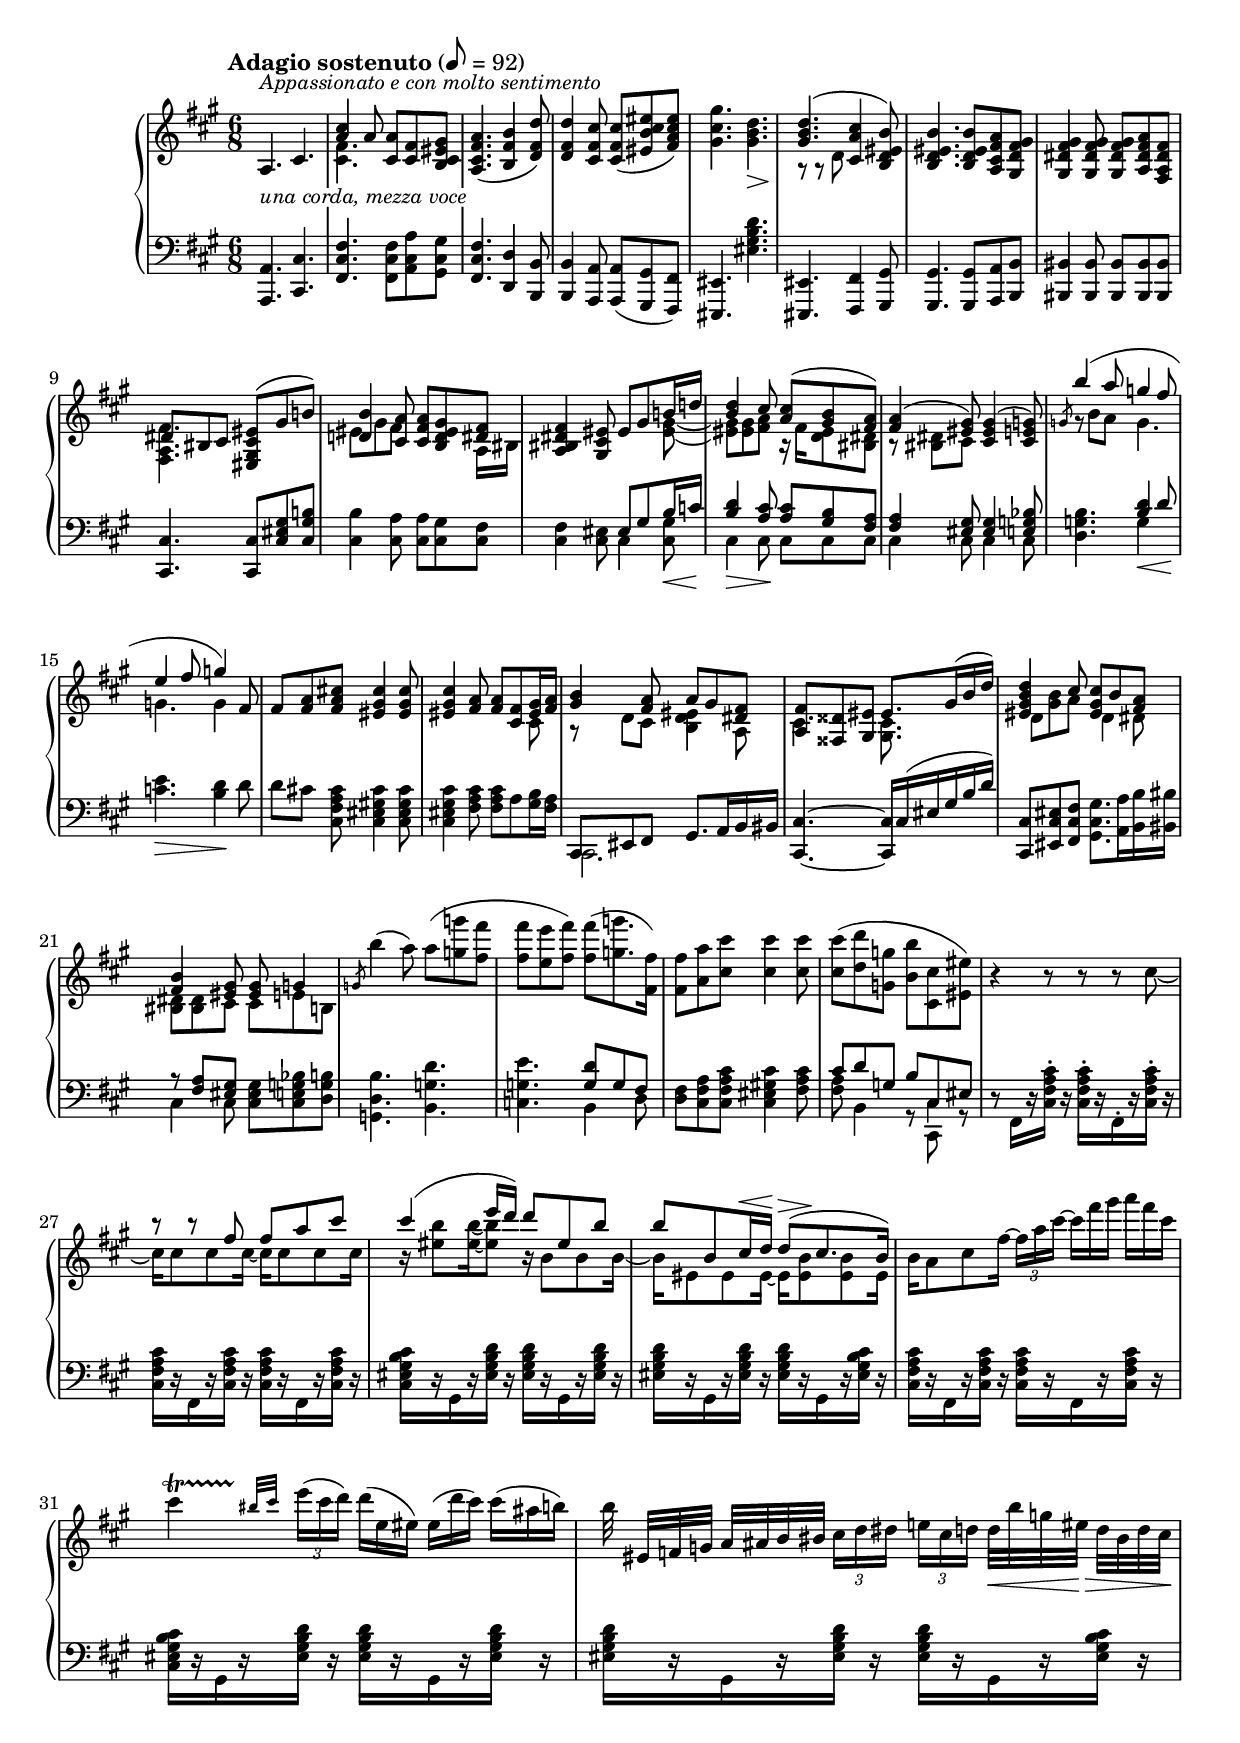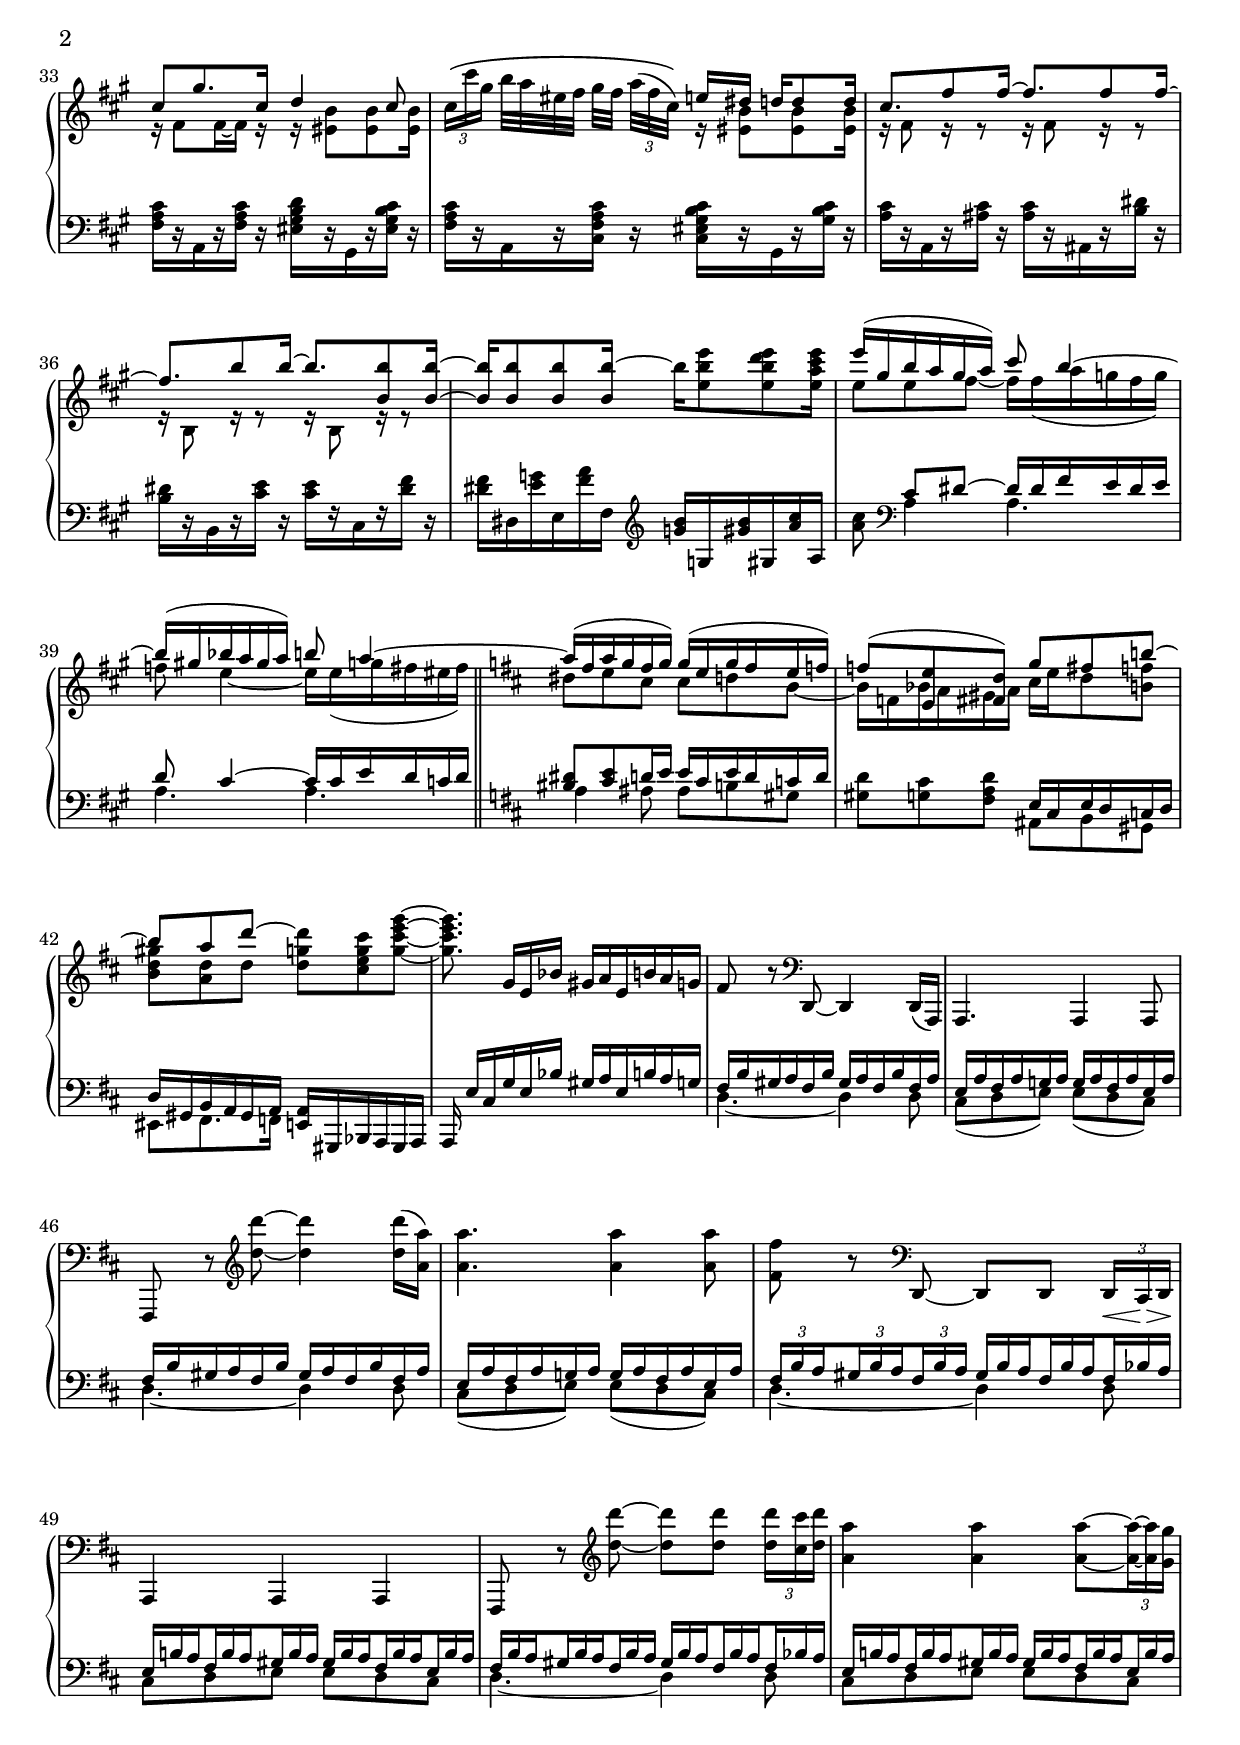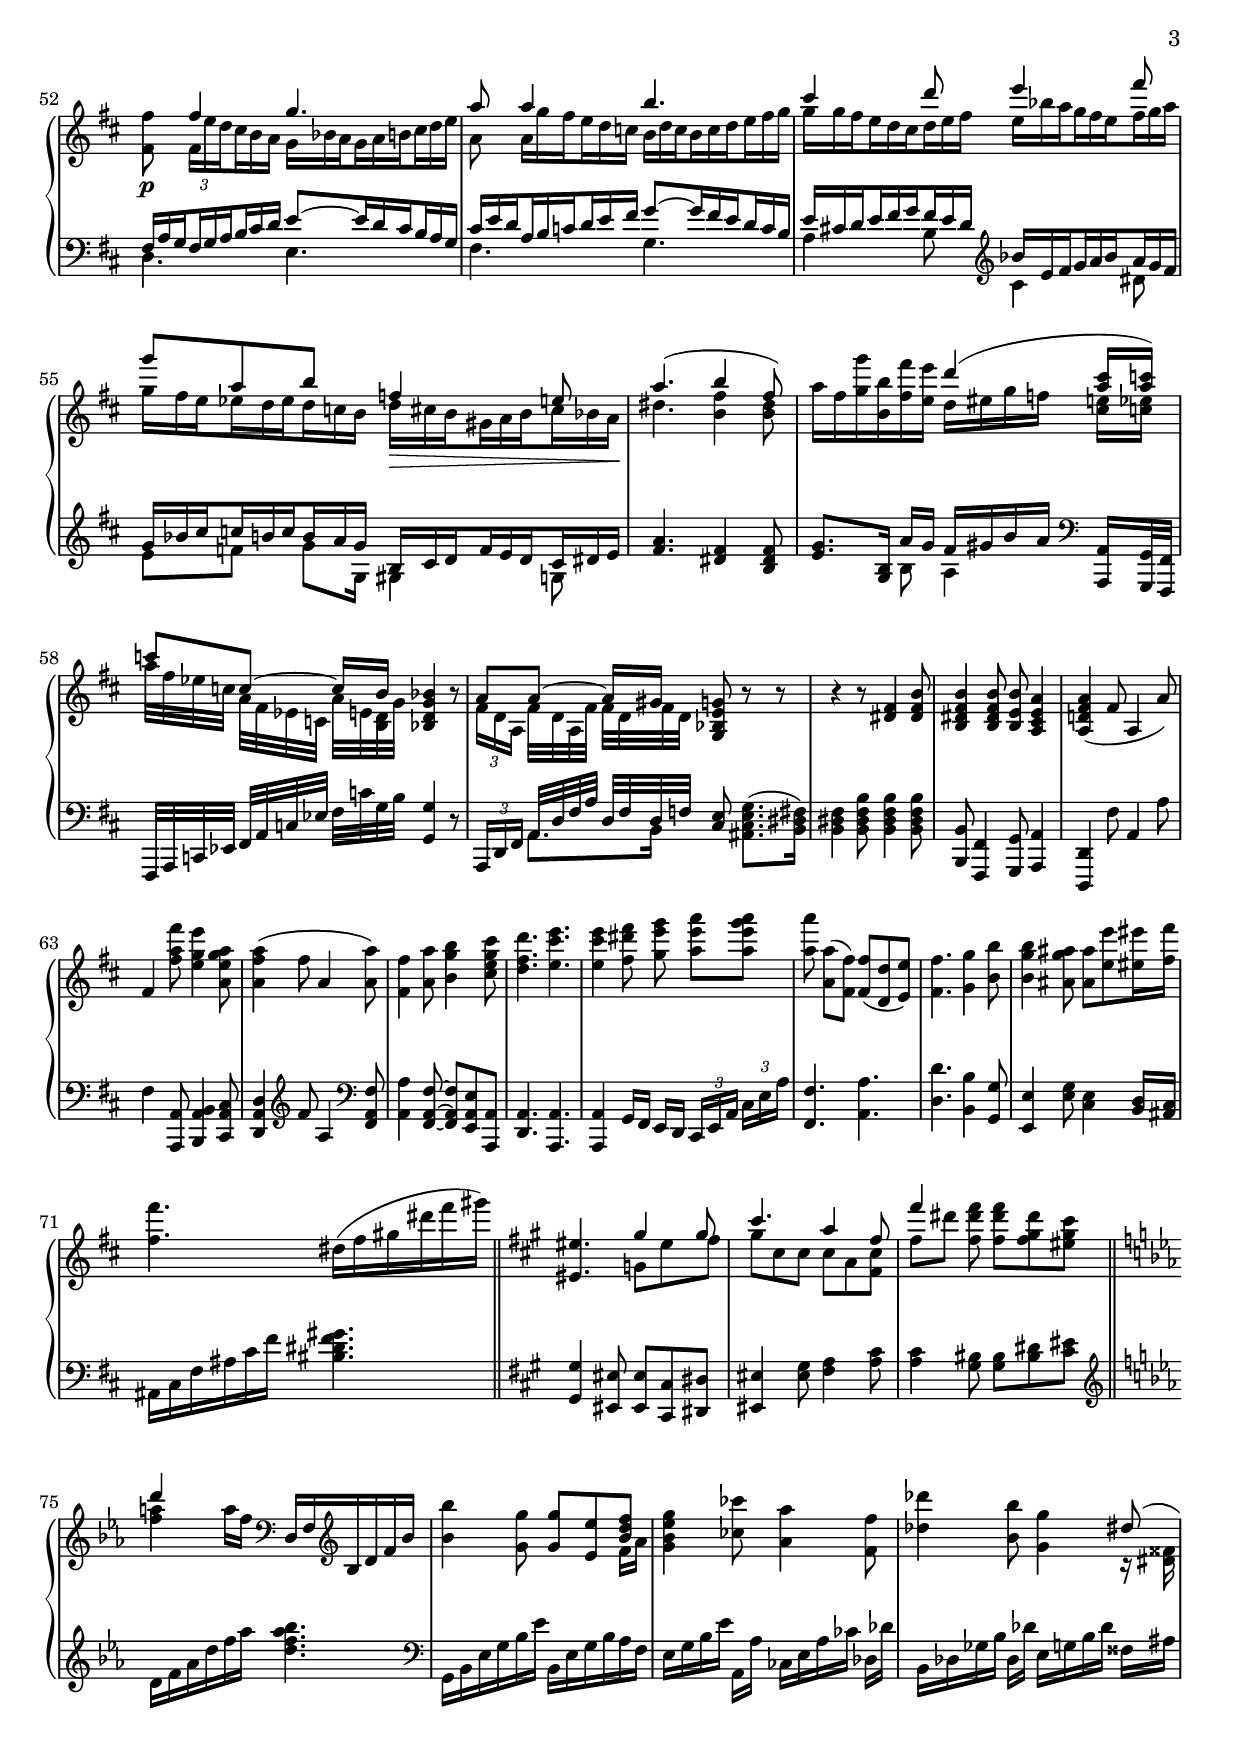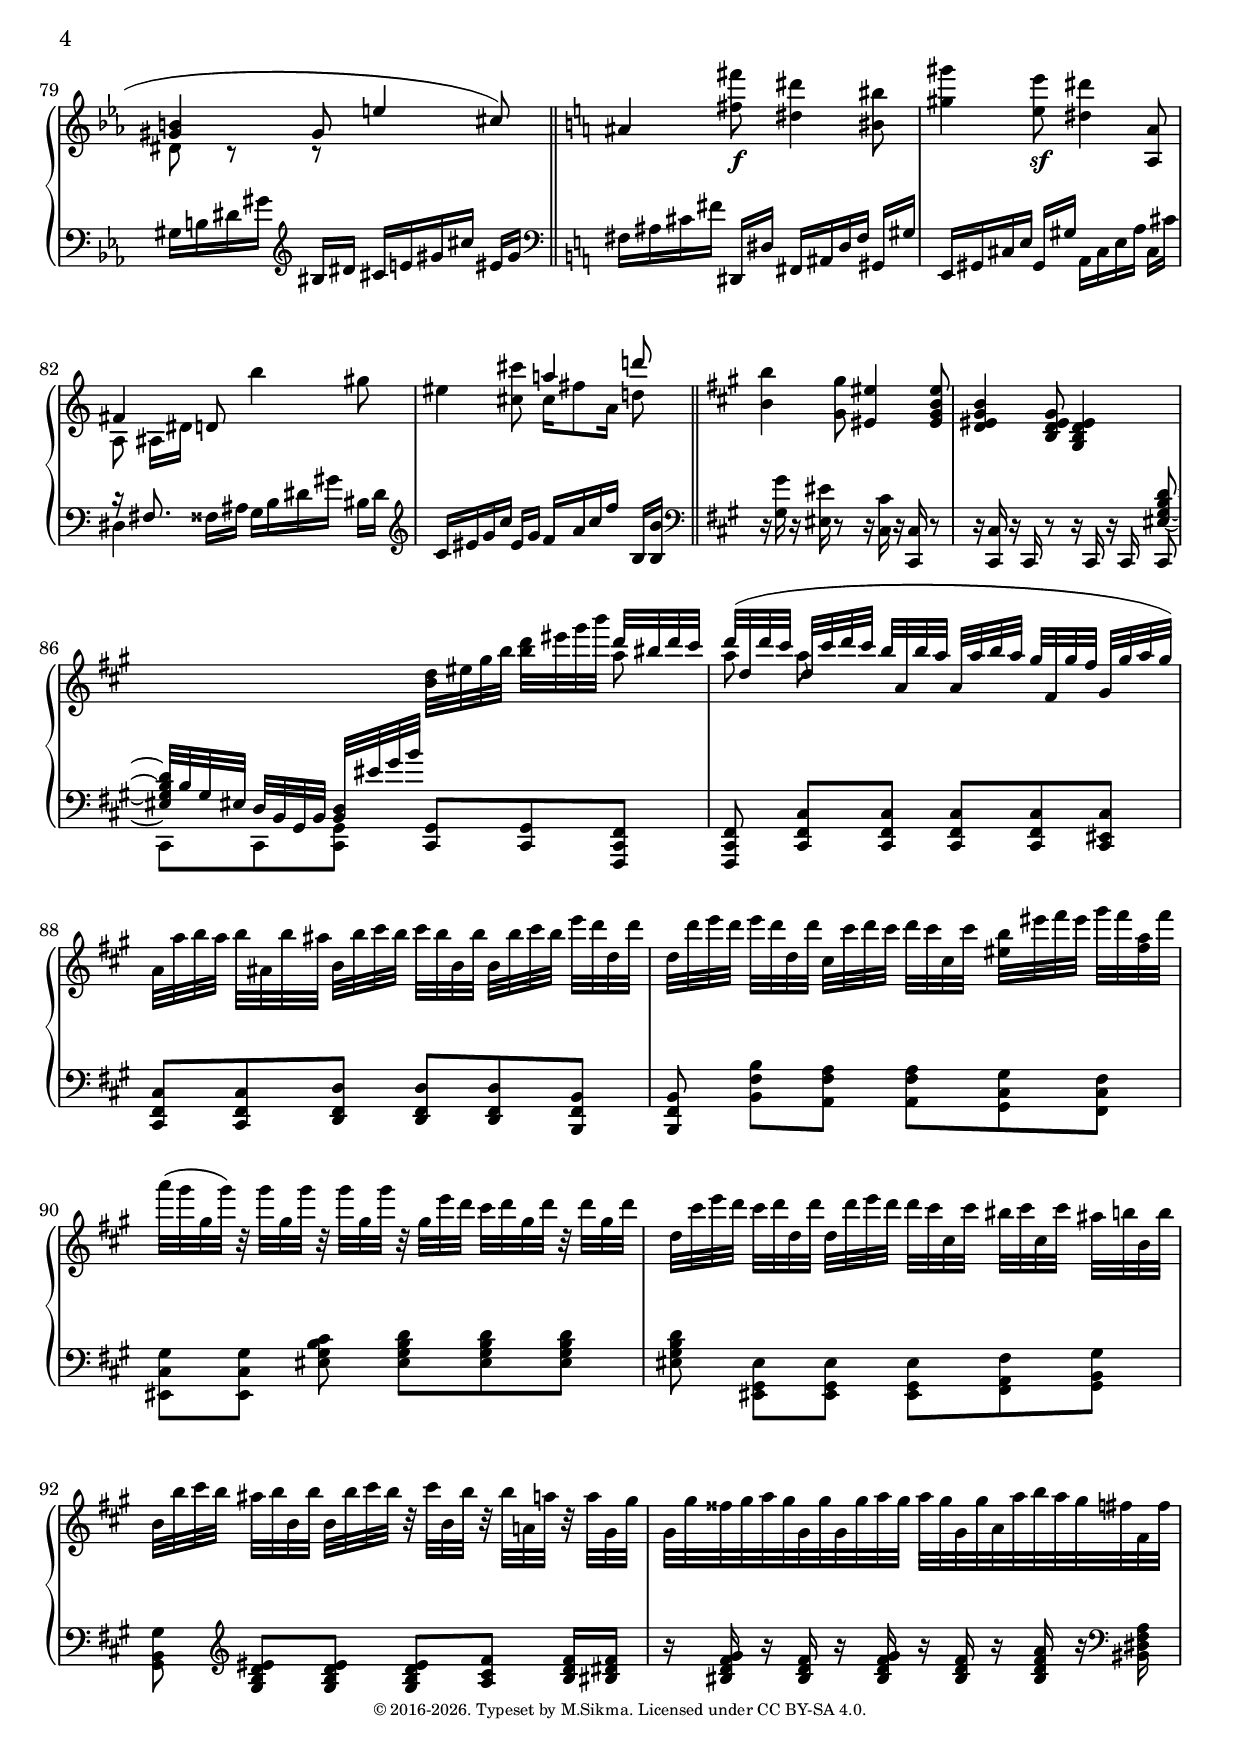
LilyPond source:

%===========================================================================
%    Piano Sonata Op.106 (L.Beethoven) - III
%===========================================================================
%
%    (C) 2016-2017, Michiel Sikma <michiel@sikma.org>
%    Licensed under CC BY-SA 4.0.
%
%---------------------------------------------------------------------------

\version "2.19.42"
\include "sonata-op106-includes.ily"

%---------------------------------------------------------------------------
%    III. Adagio sostenuto
%---------------------------------------------------------------------------

three-section-one = {
  \key fis \minor
  \time 6/8
  \tempo "Adagio sostenuto" 8 = 92
}

\bookpart {
  \paper {
    markup-system-spacing = \std-padding-page-n
    bookTitleMarkup = \std-title-markup-page-n-no-titles
  }
  \header {
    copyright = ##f
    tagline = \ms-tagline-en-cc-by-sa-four
  }
  \score {
    \new PianoStaff \with {
      \std-staff-spacing
    } <<
      \set PianoStaff.connectArpeggios = ##t
      %---------------------------------------------------------------------
      %    Right hand
      %---------------------------------------------------------------------
      \new Staff = "right" \with {
        \std-magnification
        \stdDynSize
        midiInstrument = "acoustic grand"
      } {
        \clef treble \relative c'' {
          \three-section-one
          a,4.^\markup { \italic "Appassionato e con molto sentimento" }_\markup { \whiteout { \italic "una corda, mezza voce" } }
          cis4. |
          <<
            \relative c'' {
              <a cis>4 a8 s4.
            }
            \\
            \relative c' {
              <cis fis>4. \stemUp
              <cis a'>8 <cis fis>8 <b cis eis gis>8
            }
          >> |
          <a cis fis a>4._( <b fis' b>4 <d fis d'>8) |
          4 <cis fis cis'>8 8_( <eis b' cis eis> <fis a cis eis>) |
          <gis cis gis'>4.
        }
        \relative c'' {
          <<
            {
              \stemDown <gis b d>4.\> \stemUp <gis d' b>4.\!^( <cis, a' cis>4 <b d eis b'>8) |
              4.
            }
            \\
            \relative c' {
              s4. | a8\rest a8\rest d8
            }
          >>
          <b d eis b'>8 <a cis fis a>8 <gis d' fis gis>8 |
          <gis dis' fis gis>4 8 8 <a dis fis a>8 <fis a dis fis>8 |
          <<
            \relative c' {
              % TODO shift these notes to the right
              dis8 bis cis
            }
            \\
            \relative c {
              <fis a fis'>4.
            }
          >>
          <eis gis cis eis>8^( gis' b!) |
          <<
            \relative c' {
              <d! b'>4 <cis a'>8
            }
            \\
            \relative c' {
              eis8-[ gis fis]
            }
          >>
          <<
            \relative c' {
              <cis fis a>8 <b d eis gis> <dis fis> |
              <a bis dis fis>4 <gis cis eis>8
              eis'8-[ gis b!16 d!] |
              <b d>4 cis8 <a cis>8^( <gis b>8 <fis a>8) |
              <fis a>4^( <eis gis>8) <cis eis gis>4^( <cis e g>8) |
              \slashedGrace g'8
              \once \override Slur.positions = #'(4.8 . 3.7)
              \once \override Slur.eccentricity = #0.75
              \once \override Slur.height-limit = #4.5
              b'4^( a8 g4 fis8 |
              e4 fis8 g4) fis,8 |
              fis8-[ <fis a> <fis a cis!>] <eis gis cis>4 8 |
              <<
                \relative c' {
                  <eis gis cis>4 <fis a>8 8-[ <cis fis>8 <eis gis>16 <fis a>16] |
                  <gis b>4 <fis a>8 a8-[ gis <dis fis>] |
                  <a fis'>8-[ <fisis disis'>8 <gis eis'>8] eis'8.-[ gis16^( b d]) |
                  <eis, gis b d>4 cis'8 <eis, gis cis>8 b' <fis a>8 |
                  <fis b>4 <eis gis>8 8 g4 |
                  \stemNeutral
                  \slashedGrace g8 b'4^( a8)
                  \once \override Slur.positions = #'(5.2 . 3.5)
                  \once \override Slur.height-limit = #4.5
                  \once \override Slur.eccentricity = #-1.05
                  a8^( <g g'>8 <fis fis'> | 8 <e e'> <fis fis'>)
                  % Todo fix slur
                  % Todo lower the dot
                  \once \override Slur.height-limit = #13.5
                  \once \override Slur.eccentricity = #0.25
                  \once \override Slur.positions = #'(6.0 . 4.3)
                  <fis fis'>^(
                  g8.
                  <fis, fis'>16) |
                  <fis fis'>8 <a a'>8 <cis cis'>8 4 8 |
                  \once \override Slur.height-limit = #4.5
                  <cis cis'>8^( <d d'> <g, g'> <b b'> <cis, cis'> <eis eis'>)
                }
                \\
                \relative c' {
                  s4 s8 s8 s8 cis8 |
                  a8\rest d8-[ cis] <b d eis>4 a8 |
                  cis4. <gis cis>8. s8. |
                  d'8-[ <gis b>8 a8] d,4 dis8 |
                  <bis dis>8 8 cis cis e b
                }
                \\
                \relative c'''' {
                  s2. |
                  s2. |
                  s2. |
                  s2. |
                  s2. |
                  s2. |
                  s8 s8 s8 s8
                  % Cheating a little bit here. We made this note a 4 instead of 8.
                  % This way it looks correctly. We only put this here because
                  % we need to move only this note's dot down one position.
                  \once \override Dots.extra-offset = #'(0 . -1)
                  \voiceOne
                  \stemDown
                  g4.
                }
              >> |
            }
            \\
            \relative c' {
              s8 s8 a16-[ bis] |
              s4 s8 s4 <eis_~ gis_~>8 |
              <eis! gis>8 <eis gis> <fis a>
              b,16\rest fis'16 <d eis>8 <bis dis>8 |
              b8\rest <bis dis>8-[ cis] s4. |
              g'8\rest b8 a g4. |
              g4. g4 s8 |
            }
          >> |
          r4 r8 r8 r8
          <<
            \relative c''' {
              s8 | b8\rest b8\rest fis8 fis a cis |
              \once \override Slur.height-limit = #4
              \once \override Slur.positions = #'(5.8 . 3.7)
              cis4^( e16-[ d]) d8 eis, b' |
              % todo: make these cresc/decresc a bit nicer
              b8 b, cis16^\< d\! d8^( cis8. b16)
            }
            \\
            \relative c'' {
              cis8_~ | cis16 8 8 16_~ 16 8 8 16 |
              b16\rest <eis b'>8 <eis_~ b'_~>16 8 b16\rest b8 8 b16_~ |
              b16 eis,8 8 eis16_~ 16^\> <eis b'>8\! 8 eis16
            }
          >> |
          b16 a8 cis fis16^~
          \tuplet 3/2 { fis16-[ a cis16^~] }
          \implicitTuplets
          \tuplet 3/2 { cis16-[ fis gis] }
          \tuplet 3/2 { a-[ fis cis] } |
          \afterGrace cis4\startTrillSpan { bis32\stopTrillSpan cis }
          \explicitTuplets
          \tuplet 3/2 { e16-[^( cis d)] }
          \implicitTuplets
          \tuplet 3/2 { d16-[^( e, eis)] }
          \tuplet 3/2 { eis16-[^( d' cis)] }
          \tuplet 3/2 { cis16-[^( ais b]) } |
          b32
          eis,,32-[ f g] a-[ ais b bis]
          \explicitTuplets
          \tuplet 3/2 { cis16-[ d dis] }
          \tuplet 3/2 { e!16-[ cis d] }
          d32-[\< b' g eis]\!\> d-[ bis d cis]\! |
          <<
            \relative c'' {
              \override Tie.minimum-length = #2.5
              cis8 gis'8. cis,16 d4 cis8 |
              \tupletDown
              \stemNeutral
              \tuplet 3/2 { cis16-[^\( cis' gis] }
              b32-[ a eis fis]
              gis-[ fis]
              \tuplet 3/2 { a-[^( fis cis]^)\) }
              \stemUp
              e16-[ dis] d16-[ 8 16] |
              cis8.-[ fis8 16]^~ 8.-[ 8 16]^~ |
              8.-[ b8 16]^~ 8.-[ <b, b'>8 <b^~ b'^~>16] |
              <b b'>16-[ 8 8 <b b'^~>16]
              \stemNeutral
              b'16 <e, b' e>8
              % Note: Henle has an extra neutral on d, but I don't see the need.
              <e b' d e>8
              <e a cis e>16 |
              \stemUp
              e'16-[^( gis, b a gis a]) cis8 b4^~ |
              b16^( gis! bes a gis a) b8
              % todo: make tie nicer
              a4^~ |
              a16^( fis a g fis g) g^( e g fis e f) |
              f8^( <e, e'> <fis d'>) g' fis b!^~ |
              b8 a d^~ \stemNeutral <d, g d'> <cis e g cis> <g'_~ cis_~ e^~ g^~> |
              8. g,16-[ e bes'] gis-[ a e b' a g]
            }
            \\
            \relative c' {
              e16\rest fis8 fis16_~ fis16 e16\rest e16\rest <eis b'>8 8 16 |
              \noBreak
              s4. e16\rest <eis b'>8 8 16 |
              e16\rest fis8 e16\rest e8\rest e16\rest fis8 e16\rest e8\rest |
              e16\rest b8 e16\rest e8\rest e16\rest b8 e16\rest e8\rest |
              s2. |
              e'8 e fis_~ fis16 16_( a g fis g) |
              f8 e4_~ e16 e_( g fis eis fis) |
              \bar "||"
              \key b \minor
              dis8 e cis cis d b_~ |
              b16 f bes a gis a cis e d8 <b f'> |
              <b d gis>8 <a d>
              % Note: first edition ties the following to to the next d.
              % Henle notes this is probably an engraving error.
              d s4. |
            }
          >> |
          fis,8 r8 \clef bass
          d,,8_~ d4 d16_( a) |
          a4. a4 a8 |
          fis8 r8 \clef treble
          <d''''_~ d'^~>8 <d d'>4 <d d'>16^( <a a'>) |
          <a a'>4. 4 8 |
          <fis fis'>8 r8 \clef bass
          d,,8_~ d8-[ d8] \tuplet 3/2 { d16\< cis\> d\! } |
          a4 4 4 |
          fis8 r8 \clef treble
          <d''''_~ d'^~>8 <d d'>8-[ <d d'>8] \tuplet 3/2 { <d d'>16 <cis cis'> <d d'> } |
          \hideTupletBracket
          <a a'>4 4 <a_~ a'^~>8 \tuplet 3/2 { <a_~ a'^~>16 16 <g g'> } |
          <fis fis'>8\p
          <<
            \relative c'' {
              fis4 g4. |
              a8 a4 b4. |
              cis4 d8 e4 fis8 |
              g8 a,8 b f4 e8
            }
            \\
            \relative c' {
              \hideTupletBracket
              \set subdivideBeams = ##t
              \tuplet 3/2 { fis16 e' d }
              \implicitTuplets
              \tuplet 3/2 { cis b a }
              \tuplet 3/2 { g bes a }
              \tuplet 3/2 { g a b }
              \tuplet 3/2 { cis d e }
              |
              a,8\noBeam
              \tuplet 3/2 { a16 g' fis }
              \tuplet 3/2 { e d c }
              \tuplet 3/2 { b d c }
              \tuplet 3/2 { b c d }
              \tuplet 3/2 { e fis g }
              |
              \tuplet 3/2 { g g fis }
              \tuplet 3/2 { e d cis }
              \tuplet 3/2 { d e fis }
              \tuplet 3/2 { e bes' a }
              \tuplet 3/2 { g fis e }
              \tuplet 3/2 { fis g a }
              |
              \tuplet 3/2 { g fis e }
              \tuplet 3/2 { es d es }
              \tuplet 3/2 { d c b }
              \tuplet 3/2 { d\> cis b }
              \tuplet 3/2 { gis a b }
              \tuplet 3/2 { cis bes a\! }
              |
            }
          >>
          <<
            \relative c''' {
              a4.^( b4 fis8) |
              s4 s8
              \once \override Slur.height-limit = #3
              \once \override Slur.positions = #'(0 . 3.7)
              d'4^( <a cis>16-[ <a c>]) |
              c8-[ c,^~] c16-[ b] s4 s8 |
              a8-[ 8^~] a16-[ gis] s4 s8 |
            }
            \\
            \relative c'' {
              dis4. <b fis'>4 <b dis>8 |
              \set subdivideBeams = ##f
              a'16-[ fis <g g'> <b, b'> <fis' fis'> <e e'>]
              d-[ eis g f] <cis e>16-[ <c es>] |
              a'32-[ fis es c] a-[ fis es c] a'-[ e <b d> g'] \stemNeutral <bes, d g bes>4 \relative c'' b8\rest |
              \stemDown
              \explicitTuplets
              \tuplet 3/2 { fis'16-[ d a] }
              fis'32-[ d a fis']
              fis d fis d
              \stemNeutral
              <g, bes e g>8 \relative c'' { b8\rest b8\rest } |
            }
          >> |
          r4 r8 <dis fis>4 <dis fis b>8 |
          <b dis fis b>4 8 <b e b'>8 <a cis e a>4 |
          <a d! fis a>4_( fis'8 a,4 a'8) |
          fis4 <fis' a fis'>8 <e g e'>4 <a, e' g a>8 |
          <a fis' a>4^( fis'8 a,4 <a a'>8) |
          <fis fis'>4 <a a'>8 <b g' b>4 <cis e g cis>8 |
          <d fis d'>4. <e cis' e>4. |
          % As per original edition.
          4 <fis dis' fis>8 <g e' g>8 <a e' a>8-[ <a e' a g>8] |
          <a a'>8 <a, a'>-[^( <fis fis'>)] <fis fis'>_( <d d'> <e e'>) |
          <fis fis'>4. <g g'>4 <b b'>8 |
          <b g' b>4 <ais g' ais>8 <ais ais'>8-[ <e' e'> <eis eis'>16 <fis fis'>16] |
          <fis fis'>4.
          \once \override Slur.height-limit = #4
          dis16^( fis gis dis' fis gis) |
          \bar "||"
          \key fis \minor
          <eis,, eis'>4.
          <<
            \relative c'' {
              gis'4 gis8 |
              cis4. a4 fis8 |
              fis'4 s4 s4 |
            }
            \\
            \relative c'' {
              g8 eis' fis |
              gis8 cis, cis cis a <fis cis'> |
              fis'8-[ dis'] <fis, dis' fis> <fis dis' fis>-[ <fis gis dis'> <eis gis cis>] |
            }
          >>
          \bar "||"
          \key es \major
          <<
            \relative c''' {
              d4 s8 s4. |
              \stemDown
              <bes, bes'>4 <g g'>8
              \stemUp
              <g g'> <es es'> <bes' d f> |
            }
            \\
            \relative c'' {
              <f a>4 a16 f
              \clef bass
              \stemNeutral
              \relative c { d16-[ f }
              \clef treble
              \relative c' { bes d f bes] } |
              \stemDown
              s4 s8 s4 f,16 as |
            }
          >> |
          <g bes es g>4 <ces ces'>8 <as as'>4 <f f'>8 |
          <des' des'>4 <bes bes'>8 <g g'>4 
          <<
            \relative c'' {
              \once \override Slur.height-limit = #4
              \once \override Slur.positions = #'(3.0 . 2.4)
              dis8^( |
              <gis, b>4 gis8 e'4 cis8) |
              \bar "||"
              \key a \minor
              ais4 \stemNeutral <fis' fis'>8\f <dis dis'>4 <bis bis'>8 |
              <gis' gis'>4 <e e'>8\sf <dis dis'>4 <a, a'>8 |
              fis'4 d8 b''4 gis8 |
              eis4 <cis cis'>8 \stemUp a'!4 d!8 |
            }
            \\
            \relative c' {
              c16\rest <dis fisis>16 |
              dis8 c8\rest c8\rest s4 s8 |
              s2. |
              s2. |
              a8 ais16-[ dis] s4 s4 |
              s4 s8 cis'16-[ fis8 a,16] d!8 |
            }
          >> |
          \bar "||"
          \key fis \minor
          <b b'>4 <gis gis'>8 <eis eis'>4 <eis gis b eis>8 |
          <d eis gis b>4 <b d eis gis>8 <gis b d eis>4
          \change Staff = "left"
          \voiceOne
          \stemUp <eis_~ gis_~ b^~ d^~>8 |
          32-[ b' gis eis] d-[ b gis b] <b d>-[ eis' gis b]
          \change Staff = "right"
          \oneVoice
          <b d>-[ eis gis b] <d b>-[ eis gis b]
          <<
            \relative c''' {
              d32-[ bis d cis] |
              \once \override Slur.height-limit = #4
              d-[^( d, d' cis]
              d,-[ cis' d cis]
              b-[ a, b' a]
              a,-[ a' b a]
              gis-[ fis, gis' fis]
              gis,-[ gis' a gis]) |
            }
            \\
            \relative c''' {
              a8 |
              a8 % todo fix this note
              a
            }
          >> |
          a,,32-[ a' b a]
          b32-[ ais, b' ais]
          b,32-[ b' cis b]
          cis-[ b b, b']
          b,-[ b' cis b]
          e-[ d d, d']
          |
          d,-[ d' e d]
          e-[ d d, d']
          cis,-[ cis' d cis]
          d-[ cis cis, cis']
          <eis, b'>-[ eis' fis eis]
          gis-[ fis <fis, a> fis']
          |
          a-[^( gis gis, gis'])
          r32 gis-[ gis, gis']
          r32 gis-[ gis, gis']
          r32 gis,-[ e' d]
          cis-[ d gis, d']
          r32 d-[ gis, d']
          |
          d,-[ cis' e d]
          cis-[ d d, d']
          d,-[ d' e d]
          d-[ cis cis, cis']
          bis-[ cis cis, cis']
          ais-[ b b, b']
          |
          b,-[ b' cis b]
          ais-[ b b, b']
          b,-[ b' cis b]
          r32 cis-[ b, b']
          r32 b-[ a,! a'!]
          r32 a-[ gis, gis']
          |
          gis,-[ gis' fisis gis a gis gis, gis' gis, gis' a gis]
          a-[ gis gis, gis' a, a' b a gis fis fis, fis']
          |
        }
      }
      %---------------------------------------------------------------------
      %    Left hand
      %---------------------------------------------------------------------
      \new Staff = "left" \with {
        \std-magnification
        \stdDynSize
        midiInstrument = "acoustic grand"
      } {
        \clef bass \relative c, {
          \three-section-one
          <a a'>4. <cis cis'>4. |
          <fis cis' fis>4. \stemDown <fis cis' fis>8 <a cis a'>8 <gis cis gis'>8 |
          \stemUp <fis cis' fis>4.
          \stemNeutral
          <d d'>4 <b b'>8 | 4 <a a'>8 8_( <gis gis'> <fis fis'>) |
          <eis eis'>4. <eis''! gis b d>4. |
          <eis,, eis'>4. <fis fis'>4 <gis gis'>8 |
          <gis gis'>4. <gis gis'>8 <a a'>8 <b b'>8 |
          <bis bis'>4 8 8 8 8 |
          <cis cis'>4. <cis cis'>8 <cis' eis gis>8 <cis gis' b!>8 |
          <cis b'>4 <cis a'>8 8 <cis gis'> <cis fis> |
          4 <cis eis>8
          <<
            \relative c {
              eis8 gis b16 c16 |
              <b d>4 <a cis>8 8 <gis b>8 <fis a>8 |
              4 <eis gis>8 4 <e g bes>8
            }
            \\
            \relative c {
              cis4 <cis gis'>8\< |
              cis4\> 8\! 8 8 8 |
              4 8 4 8
            }
          >> |
          <d g b>4.
          <<
            \relative c' {
              <b d>4 d8
            }
            \\
            \relative c' {
              g4\< s8 |
              <c e>4.\> <b d>4\! d8
            }
          >> |
          d'8-[ cis!8] <cis, fis a cis>8 <cis eis gis! cis>4 8 |
          <cis eis gis cis>4 <fis a cis>8 8-[ a <gis b>16 <fis a>16] |
          <<
            \relative c, {
              cis8 eis fis gis8.-[ a16 b bis] |
              s2. |
              s2. |
              a'8\rest <a fis>8-[ <eis gis>] s4. |
              s2. |
              s4. <g d'>8 g fis |
              s2. |
              cis'8 d g, b cis, eis
            }
            \\
            \relative c, {
              % Note: purposely left un-merged.
              cis2. |
              \stemNeutral
              <cis_~ cis'^~>4. 16-[ cis'^( eis gis b d)] |
              <cis,, cis'>8 <eis cis' eis>8 <fis cis' fis>8
              <gis cis gis'>8.-[ <a a'>16 <b b'>16 <bis bis'>16] |
              \stemDown cis4 cis8 <cis eis gis>8 <cis e g bes>8 <d g b>8 |
              <g, d' b'>4. <b g' d'>4. |
              <c g' e'>4.
              b4 d8 |
              <d fis>8 <cis fis a>8 <cis fis a cis>8 <cis eis gis! cis>4 <fis a cis>8 |
              <fis a>8 b,4 g8\rest s8 g8\rest
            }
            \\
            \relative c {
              s2. |
              s2. |
              s2. |
              s2. |
              s2. |
              s2. |
              s2. |
              s4 s8 s8 \voiceOne \stemDown
              \once \override Voice.Stem.length = #3.8
              cis4
            }
            \\
            \relative c, {
              s2. |
              s2. |
              s2. |
              s2. |
              s2. |
              s2. |
              s2. |
              s4 s8 s8 \voiceOne \stemDown cis8
            }
          >> |
          r8
          % Exactly as original edition.
          fis,16-[ r16 <cis' fis a cis>16-.] r16
          <cis fis a cis>16-.-[ r16 fis,16-. r16 <cis' fis a cis>16-.] r16 |
          <cis fis a cis>16-[ r16 fis,16 r16 <cis' fis a cis>16] r16
          <cis fis a cis>16-[ r16 fis,16 r16 <cis' fis a cis>16] r16 |
          <cis eis gis b cis>16-[ r16 gis16 r16 <eis' gis b d>16] r16
          <eis gis b d>16-[ r16 gis,16 r16 <eis' gis b d>16] r16 |
          <eis gis b d>16-[ r16 gis,16 r16 <eis' gis b d>16] r16
          <eis gis b d>16-[ r16 gis,16 r16 <eis' gis b cis>16] r16 |
          <cis fis a cis>16-[ r16 fis,16 r16 <cis' fis a cis>16] r16
          <cis fis a cis>16-[ r16 fis,16 r16 <cis' fis a cis>16] r16 |
          <cis eis gis b cis>16-[ r16 gis16 r16 <eis' gis b d>16] r16
          <eis gis b d>16-[ r16 gis,16 r16 <eis' gis b d>16] r16 |
          <eis gis b d>16-[ r16 gis,16 r16 <eis' gis b d>16] r16
          <eis gis b d>16-[ r16 gis,16 r16 <eis' gis b cis>16] r16 |
          <fis a cis>16-[ r16 a,16 r16 <fis' a cis>16] r16
          <eis gis b d>16-[ r16 gis,16 r16 <eis' gis b cis>16] r16 |
          <fis a cis>16-[ r16 a,16 r16 <cis fis a cis>16] r16
          <cis eis gis b cis>16-[ r16 gis16 r16 <gis' b cis>16] r16 |
          <a cis>16-[ r16 a, r16 <ais' cis>16] r16
          <ais cis>16-[ r16 ais, r16 <b' dis>16] r16 |
          <b dis>16-[ r16 b, r16 <cis' e>16] r16
          <cis e>16-[ r16 cis, r16 <dis' fis>16] r16 |
          <dis fis>16-[ dis, <e' g> e, <fis' a>16 fis,]
          \clef treble
          <g' b>16-[ g, <gis' b> gis, <a' cis> a,] |
          <a' cis>8
          % Note: first edition stays in treble a bit longer.
          % Either is usable.
          \clef bass
          <<
            \relative c' {
              cis8 dis^~ dis16 dis fis e dis e |
              d8 cis4^~ cis16 cis e d c d |
              \key b \minor
              <bis dis>8-[ <cis e> d16 e] e16 cis e d c d |
              s4. e,16 cis e d c d |
              d gis, b a gis a <a e> gis, bes a gis a |
              a16 e''-[ cis g' e bes'] gis-[ a e b' a g] |
              fis b gis a fis b gis a fis b fis a |
              e a fis a g! a g a fis a e a |
              fis b gis a fis b gis a fis b fis a |
              e a fis a g! a g a fis a e a |
              \set subdivideBeams = ##t
              \hideTupletBracket
              \explicitTuplets
              \tuplet 3/2 { fis b a }
              \tuplet 3/2 { gis b a }
              \tuplet 3/2 { fis b a }
              \implicitTuplets
              \tuplet 3/2 { gis b a }
              \tuplet 3/2 { fis b a }
              \tuplet 3/2 { fis bes a }
              |
              \tuplet 3/2 { e b'! a }
              \tuplet 3/2 { fis b a }
              \tuplet 3/2 { gis b a }
              \tuplet 3/2 { gis b a }
              \tuplet 3/2 { fis b a }
              \tuplet 3/2 { e b' a }
              |
              \tuplet 3/2 { fis b a }
              \tuplet 3/2 { gis b a }
              \tuplet 3/2 { fis b a }
              \tuplet 3/2 { gis b a }
              \tuplet 3/2 { fis b a }
              \tuplet 3/2 { fis bes a }
              |
              \tuplet 3/2 { e b'! a }
              \tuplet 3/2 { fis b a }
              \tuplet 3/2 { gis b a }
              \tuplet 3/2 { gis b a }
              \tuplet 3/2 { fis b a }
              \tuplet 3/2 { e b' a }
              |
              \tuplet 3/2 { fis16 a g }
              \tuplet 3/2 { fis g a }
              \tuplet 3/2 { b cis d }
              e8^~
              \tuplet 3/2 { e16 d cis }
              \tuplet 3/2 { b a g }
              |
              \tuplet 3/2 { cis e d }
              \tuplet 3/2 { a b c }
              \tuplet 3/2 { d e fis }
              g8^~
              \tuplet 3/2 { g16 fis e }
              \tuplet 3/2 { d c b }
              |
              \tuplet 3/2 { e cis! d }
              \tuplet 3/2 { e fis g }
              \tuplet 3/2 { fis e d }
              \clef treble
              \tuplet 3/2 { bes' e, fis }
              \tuplet 3/2 { g a bes }
              \tuplet 3/2 { a g fis }
              |
              \tuplet 3/2 { g bes cis }
              \tuplet 3/2 { c b c }
              \tuplet 3/2 { b a g }
              \tuplet 3/2 { b, cis d }
              \tuplet 3/2 { f e d }
              \tuplet 3/2 { cis dis e }
            }
            \\
            \relative c' {
              a4 a4. |
              a4. a4. |
              a4 ais8 8 b gis |
              <gis d'>8 <g cis> <fis a d> ais,8 b gis |
              eis8 fis8. f16 s4 s8 |
              s2. |
              d'4._~ d4 d8 |
              cis8_( d e) e_( d cis) |
              d4._~ d4 d8 |
              cis8_( d e) e_( d cis) |
              d4._~ d4 d8 |
              cis8 d e e d cis |
              d4._~ d4 d8 |
              cis8 d e e d cis |
              d4. e4. |
              fis4. g4. |
              a4 b8 cis4 dis8 |
              e8-[ f8] \implicitTuplets \tuplet 3/2 { g8-[ g,16] } gis4 g8
            }
          >>
          <fis a>4. <dis fis>4 <b dis fis>8 |
          <<
            \relative c' {
              <e g>8.-[ <g, b>16] a'16-[ g] fis-[ gis b a]
              \clef bass
              <a,,, a'>16 <g g'>32 <fis fis'>
            }
            \\
            \relative c' {
              s8. s16 b8 a4 
            }
          >> |
          fis,,32-[ a c es] fis-[ a c es] fis-[ c' g b] \stemUp <g, g'>4 \stemNeutral r8 |
          <<
            \relative c, {
              \stemUp
              \tuplet 3/2 { a16 d fis }
              a32-[ d fis a]
              d,-[ fis d f]
              <cis e>8 \stemNeutral <ais cis e g>8.-[^( <b dis fis>16]) |
            }
            \\
            \relative c {
              \mergeDifferentlyDottedOn
              s8 a8.-[ b16]
            }
          >>
          <b dis fis>4 <b dis fis b>8 4 8 |
          <b, b'>8 <fis fis'>4 <g g'>8 <a a'>4 |
          <d, d'>4 fis''8 a,4 a'8 |
          fis4 <a,, a'>8 <b a' b>4 <cis a' cis>8 |
          <d a' d>4 \clef treble
          fis''8 a,4 \clef bass
          <fis, a fis'>8 |
          % Beams as per original edition.
          <a a'>4 <fis_~ a^~ fis'^~>8 8-[ <e a e'>8 <a, a'>8] |
          <d a'>4. <a a'>4. |
          4 g'16-[ fis] e-[ d]
          \explicitTuplets
          \tupletUp
          \tuplet 3/2 { cis-[ e a] }
          \tuplet 3/2 { cis-[ e a] }
          \implicitTuplets
          |
          <fis, fis'>4. <a a'>4. |
          <d d'>4. <b b'>4 <g g'>8 |
          <e e'>4 <e' g>8 <cis e>4 <b d>16-[ <ais cis>] |
          ais16-[ cis fis ais cis fis]
          % todo: check stem and voices
          <bis, dis fis gis>4. |
          \key fis \minor
          <gis, gis'>4 <eis eis'>8 8-[ <cis cis'> <dis dis'>] |
          <eis eis'>4 <eis' gis>8 <fis a>4 <a cis>8 |
          <a cis>4 <gis bis>8 <gis bis>-[ <bis dis> <cis eis>] |
          \key es \major
          \clef treble
          d16 f as d f as <d, f as bes>4. |
          \clef bass
          g,,,16 bes es g bes es bes, es g bes as f |
          es16-[ g bes es] as,,-[ as'] ces,-[ es as ces] des,-[ des'] |
          bes,-[ des ges bes] des,-[ des'] es,-[ g bes des] fisis,-[ ais!] |
          % TODO double check
          gis-[ b dis gis] \clef treble bis,-[ dis] cis-[ e gis cis] eis,-[ gis] |
          \clef bass
          \key a \minor
          fis,-[ ais cis fis] dis,,-[ dis'] fis,-[ ais dis fis] gis,-[ gis'] |
          e,-[ gis cis e] gis,-[ gis'] a,-[ cis e a] cis,-[ cis'] |
          <<
            \relative c' {
              c16\rest fis,8. \stemNeutral fisis16-[ ais]
            }
            \\
            \relative c {
              dis4
            }
          >>
          g16-[ b dis gis] bis,-[ dis] |
          \clef treble
          \stemUp
          c-[ eis g c] eis,-[ g] f-[ a c f] b,,-[ <b b'>] |
          \stemNeutral
          \key fis \minor
          \clef bass
          r16 <gis gis'>16
          r16 <eis eis'>16
          r8 r16  <cis cis'>16
          r16 <cis, cis'>16 r8 |
          r16 <cis cis'>16
          r16 cis r8 r16
          cis r cis\noBeam
          \once \override Voice.Stem.length = #7.0
          cis8 |
          \stemDown
          cis8-[ 8 <cis gis'>]
          \stemUp
          8-[ 8 <fis, cis' fis>8] |
          8\noBeam <cis' fis cis'>8-[ 8] 8-[ 8 <cis eis cis'>] |
          <cis fis cis'>-[ 8 <d fis d'>] 8-[ 8 <b fis' b>] |
          8\noBeam \stemDown <b' fis' b>8-[ <a fis' a>] 8-[ <gis cis gis'> <fis cis' fis>] |
          <eis cis' gis'>8-[ 8] <eis' gis b cis>\noBeam <eis gis b d>-[ 8 8] |
          8\noBeam <eis, gis eis'>8-[ 8] 8-[ <fis a fis'> <gis b gis'>] |
          8\noBeam \clef treble \stemNeutral
          <gis' b d eis>8-[ 8] 8-[ <a cis fis>] <b d fis>16-[ <bis dis fis>] |
          r16 <bis d fis gis>16 r16 <bis d fis>
          r16 <bis d fis gis>16 r16 <bis d fis>
          r16 <bis d fis a>16 r16 \clef bass <bis, dis fis a>16
          |
        }
      }
    >>
    \layout {
      \context {
        \Score
        \override SpacingSpanner.common-shortest-duration = #(ly:make-moment 1/8)
        \consists #Span_stem_engraver
      }
    }
    \midi {
      \tempo 4 = 60
    }
  }
}
